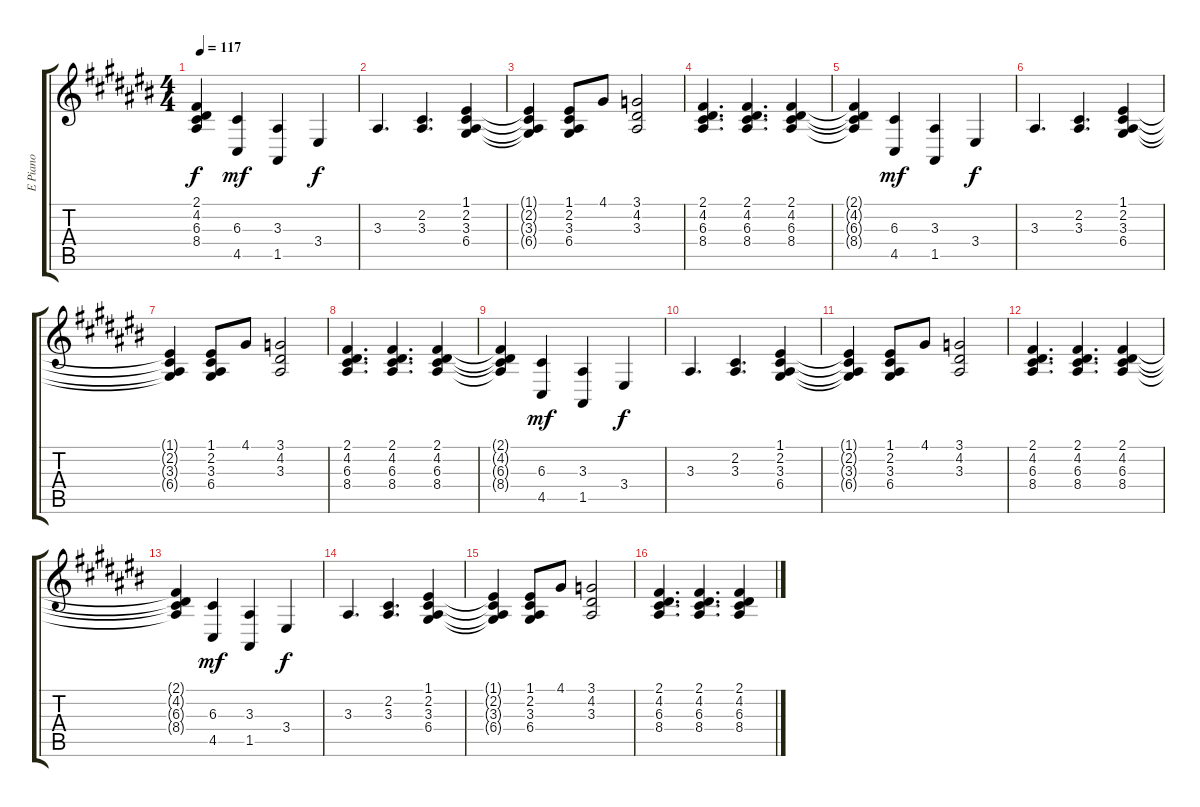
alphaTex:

\track ("E Piano" "E Piano") {instrument electricpiano2}
\staff {score tabs}
\tuning (E4 B3 G3 D3 A2 E2) {hide}
\ts (4 4)
\tempo 117
\clef g2
\ks a#minor
(2.1{t} 4.2{t} 6.3{t} 8.4{t}).4{dy f} (6.3 4.5).4{dy mf} (3.3 1.5).4 3.4.4{dy f} |
3.3.4{d} (2.2 3.3).4{d} (1.1 2.2 3.3 6.4).4 |
(1.1{t} 2.2{t} 3.3{t} 6.4{t}).4 (1.1 2.2 3.3 6.4).8 4.1.8 (3.1 4.2 3.3).2 |
(2.1 4.2 6.3 8.4).4{d} (2.1 4.2 6.3 8.4).4{d} (2.1 4.2 6.3 8.4).4 |
(2.1{t} 4.2{t} 6.3{t} 8.4{t}).4 (6.3 4.5).4{dy mf} (3.3 1.5).4 3.4.4{dy f} |
3.3.4{d} (2.2 3.3).4{d} (1.1 2.2 3.3 6.4).4 |
(1.1{t} 2.2{t} 3.3{t} 6.4{t}).4 (1.1 2.2 3.3 6.4).8 4.1.8 (3.1 4.2 3.3).2 |
(2.1 4.2 6.3 8.4).4{d} (2.1 4.2 6.3 8.4).4{d} (2.1 4.2 6.3 8.4).4 |
(2.1{t} 4.2{t} 6.3{t} 8.4{t}).4 (6.3 4.5).4{dy mf} (3.3 1.5).4 3.4.4{dy f} |
3.3.4{d} (2.2 3.3).4{d} (1.1 2.2 3.3 6.4).4 |
(1.1{t} 2.2{t} 3.3{t} 6.4{t}).4 (1.1 2.2 3.3 6.4).8{volume 12} 4.1.8{volume 12} (3.1 4.2 3.3).2{volume 12} |
(2.1 4.2 6.3 8.4).4{d volume 11} (2.1 4.2 6.3 8.4).4{d volume 11} (2.1 4.2 6.3 8.4).4{volume 10} |
(2.1{t} 4.2{t} 6.3{t} 8.4{t}).4 (6.3 4.5).4{dy mf volume 9} (3.3 1.5).4{volume 9} 3.4.4{dy f volume 9} |
3.3.4{d volume 8} (2.2 3.3).4{d volume 8} (1.1 2.2 3.3 6.4).4{volume 7} |
(1.1{t} 2.2{t} 3.3{t} 6.4{t}).4 (1.1 2.2 3.3 6.4).8{volume 7} 4.1.8{volume 6} (3.1 4.2 3.3).2{volume 6} |
(2.1 4.2 6.3 8.4).4{d volume 6} (2.1 4.2 6.3 8.4).4{d volume 5} (2.1 4.2 6.3 8.4).4{volume 5}
